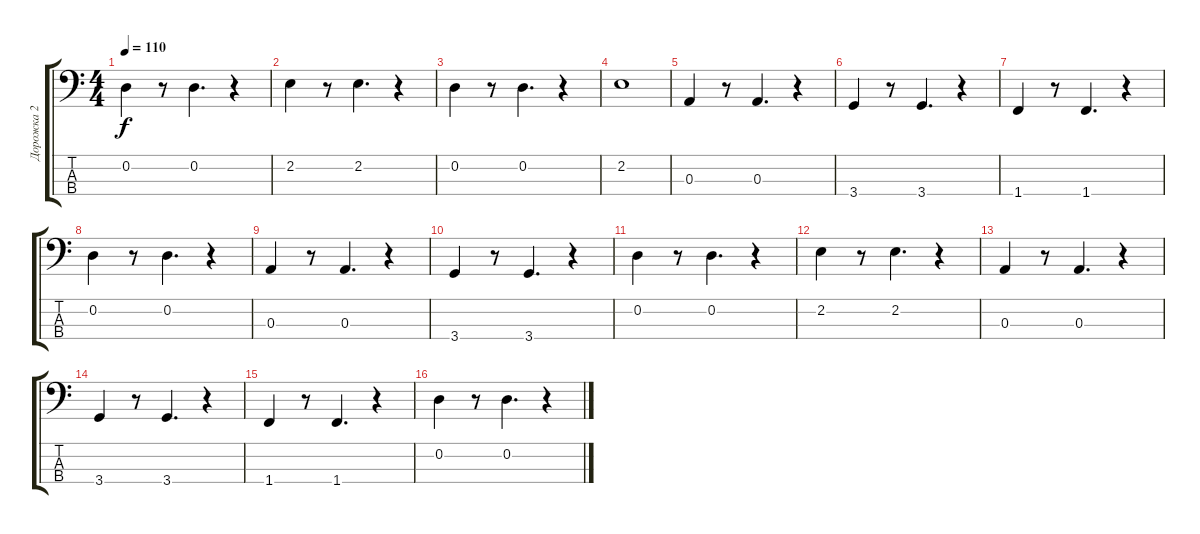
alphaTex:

\track ("Дорожка 2" "Дорожка 2") {instrument electricbassfinger}
\staff {score tabs}
\tuning (G2 D2 A1 E1) {hide}
\ts (4 4)
\tempo 110
\clef f4
\ks c
0.2.4{dy f} r.8 0.2.4{d} r.4 |
2.2.4 r.8 2.2.4{d} r.4 |
0.2.4 r.8 0.2.4{d} r.4 |
2.2.1 |
0.3.4 r.8 0.3.4{d} r.4 |
3.4.4 r.8 3.4.4{d} r.4 |
1.4.4 r.8 1.4.4{d} r.4 |
0.2.4 r.8 0.2.4{d} r.4 |
0.3.4 r.8 0.3.4{d} r.4 |
3.4.4 r.8 3.4.4{d} r.4 |
0.2.4 r.8 0.2.4{d} r.4 |
2.2.4 r.8 2.2.4{d} r.4 |
0.3.4 r.8 0.3.4{d} r.4 |
3.4.4 r.8 3.4.4{d} r.4 |
1.4.4 r.8 1.4.4{d} r.4 |
0.2.4 r.8 0.2.4{d} r.4
